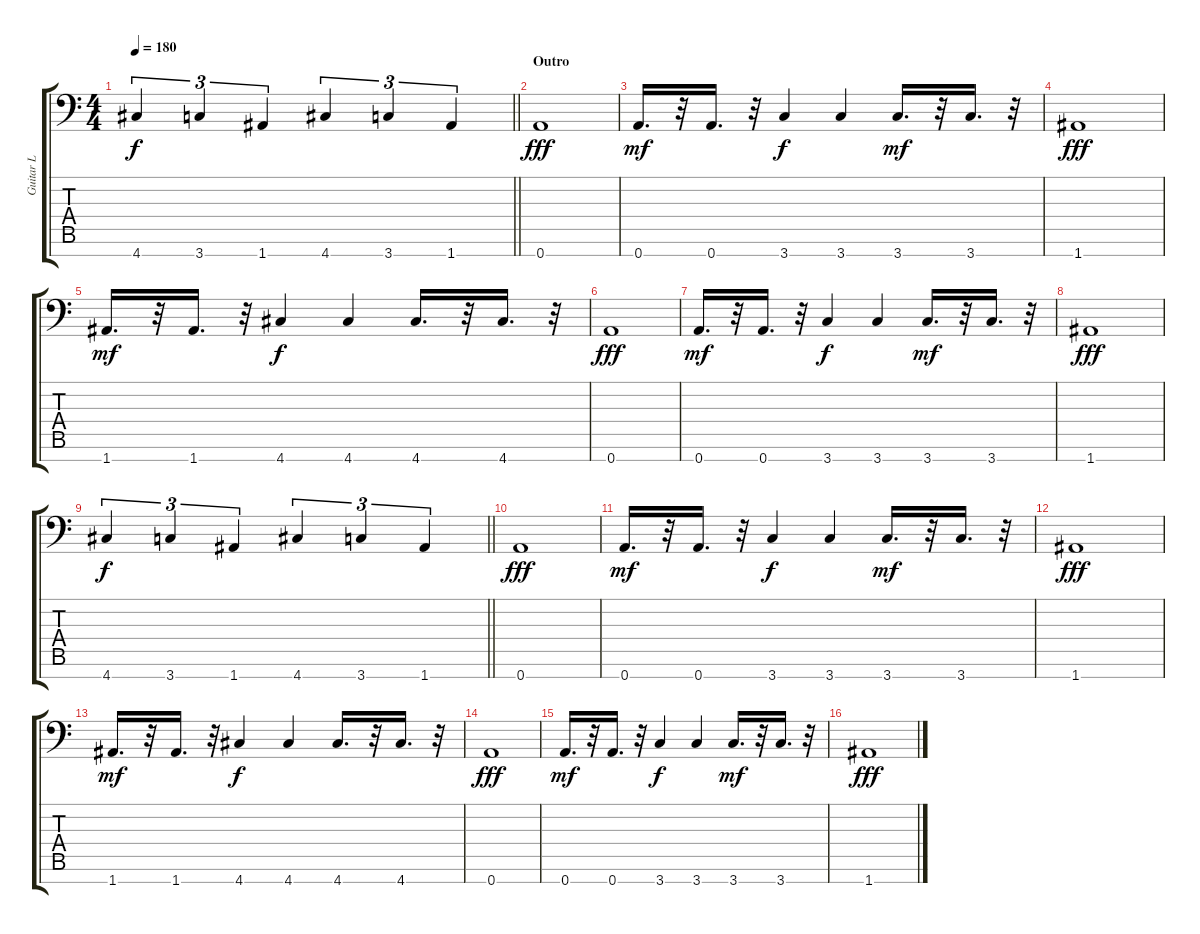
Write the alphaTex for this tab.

\track ("Guitar L" "Guitar L") {instrument distortionguitar}
\staff {score tabs}
\tuning (E4 B3 G3 D3 A2 E2 A1) {hide}
\ts (4 4)
\tempo 180
\clef f4
\barLineRight lightlight
\ks c
4.7.4{tu (3 2) dy f} 3.7.4{tu (3 2)} 1.7.4{tu (3 2)} 4.7.4{tu (3 2)} 3.7.4{tu (3 2)} 1.7.4{tu (3 2)} |
\section ("" "Outro")
0.7.1{dy fff} |
0.7.16{d dy mf} r.32 0.7.16{d} r.32 3.7.4{dy f} 3.7.4 3.7.16{d dy mf} r.32 3.7.16{d} r.32 |
1.7.1{dy fff} |
1.7.16{d dy mf} r.32 1.7.16{d} r.32 4.7.4{dy f} 4.7.4 4.7.16{d} r.32 4.7.16{d} r.32 |
0.7.1{dy fff} |
0.7.16{d dy mf} r.32 0.7.16{d} r.32 3.7.4{dy f} 3.7.4 3.7.16{d dy mf} r.32 3.7.16{d} r.32 |
1.7.1{dy fff} |
\barLineRight lightlight
4.7.4{tu (3 2) dy f} 3.7.4{tu (3 2)} 1.7.4{tu (3 2)} 4.7.4{tu (3 2)} 3.7.4{tu (3 2)} 1.7.4{tu (3 2)} |
0.7.1{dy fff} |
0.7.16{d dy mf} r.32 0.7.16{d} r.32 3.7.4{dy f} 3.7.4 3.7.16{d dy mf} r.32 3.7.16{d} r.32 |
1.7.1{dy fff} |
1.7.16{d dy mf} r.32 1.7.16{d} r.32 4.7.4{dy f} 4.7.4 4.7.16{d} r.32 4.7.16{d} r.32 |
0.7.1{dy fff} |
0.7.16{d dy mf} r.32 0.7.16{d} r.32 3.7.4{dy f} 3.7.4 3.7.16{d dy mf} r.32 3.7.16{d} r.32 |
1.7.1{dy fff}
